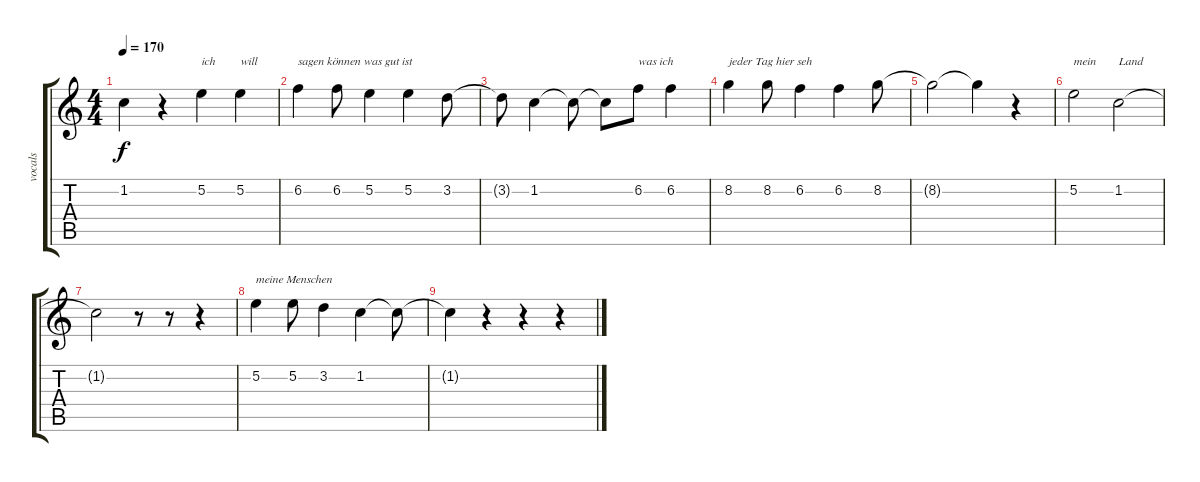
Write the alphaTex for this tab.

\track ("vocals" "vocals") {instrument electricguitarjazz}
\staff {score tabs}
\tuning (E4 B3 G3 D3 A2 E2) {hide}
\ts (4 4)
\tempo 170
\clef g2
\ks c
1.2{t}.4{dy f} r.4 5.2.4{txt "ich"} 5.2.4{txt "will"} |
6.2.4{txt "sagen können was gut ist"} 6.2.8 5.2.4 5.2.4 3.2.8 |
3.2{t}.8 1.2.4 1.2{t}.8 1.2{t}.8 6.2.8{txt "was ich"} 6.2.4 |
8.2.4{txt "jeder Tag hier seh"} 8.2.8 6.2.4 6.2.4 8.2.8 |
8.2{t}.2 8.2{t}.4 r.4 |
5.2.2{txt "mein"} 1.2.2{txt "Land"} |
1.2{t}.2 r.8 r.8 r.4 |
5.2.4{txt "meine Menschen"} 5.2.8 3.2.4 1.2.4 1.2{t}.8 |
1.2{t}.4 r.4 r.4 r.4
